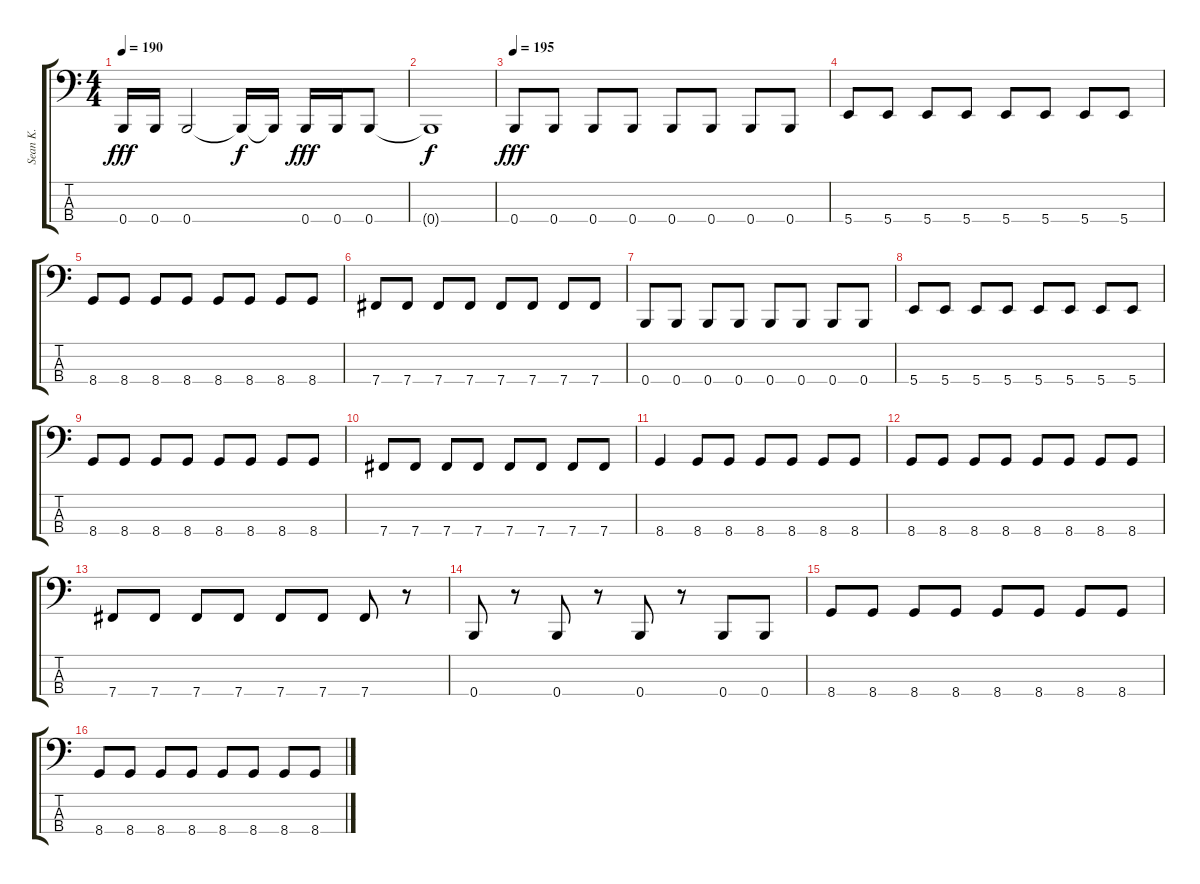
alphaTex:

\track ("Sean K." "Sean K.") {instrument electricbasspick}
\staff {score tabs}
\tuning (E2 B1 Gb1 B0) {hide}
\ts (4 4)
\tempo 190
\clef f4
\ks c
0.4.16{dy fff} 0.4.16 0.4.2 0.4{t}.16{dy f} 0.4{t}.16 0.4.16{dy fff} 0.4.16 0.4.8 |
0.4{t}.1{dy f} |
\tempo 195
0.4.8{dy fff} 0.4.8 0.4.8 0.4.8 0.4.8 0.4.8 0.4.8 0.4.8 |
5.4.8 5.4.8 5.4.8 5.4.8 5.4.8 5.4.8 5.4.8 5.4.8 |
8.4.8 8.4.8 8.4.8 8.4.8 8.4.8 8.4.8 8.4.8 8.4.8 |
7.4.8 7.4.8 7.4.8 7.4.8 7.4.8 7.4.8 7.4.8 7.4.8 |
0.4.8 0.4.8 0.4.8 0.4.8 0.4.8 0.4.8 0.4.8 0.4.8 |
5.4.8 5.4.8 5.4.8 5.4.8 5.4.8 5.4.8 5.4.8 5.4.8 |
8.4.8 8.4.8 8.4.8 8.4.8 8.4.8 8.4.8 8.4.8 8.4.8 |
7.4.8 7.4.8 7.4.8 7.4.8 7.4.8 7.4.8 7.4.8 7.4.8 |
8.4.4 8.4.8 8.4.8 8.4.8 8.4.8 8.4.8 8.4.8 |
8.4.8 8.4.8 8.4.8 8.4.8 8.4.8 8.4.8 8.4.8 8.4.8 |
7.4.8 7.4.8 7.4.8 7.4.8 7.4.8 7.4.8 7.4.8 r.8 |
0.4.8 r.8 0.4.8 r.8 0.4.8 r.8 0.4.8 0.4.8 |
8.4.8 8.4.8 8.4.8 8.4.8 8.4.8 8.4.8 8.4.8 8.4.8 |
8.4.8 8.4.8 8.4.8 8.4.8 8.4.8 8.4.8 8.4.8 8.4.8
